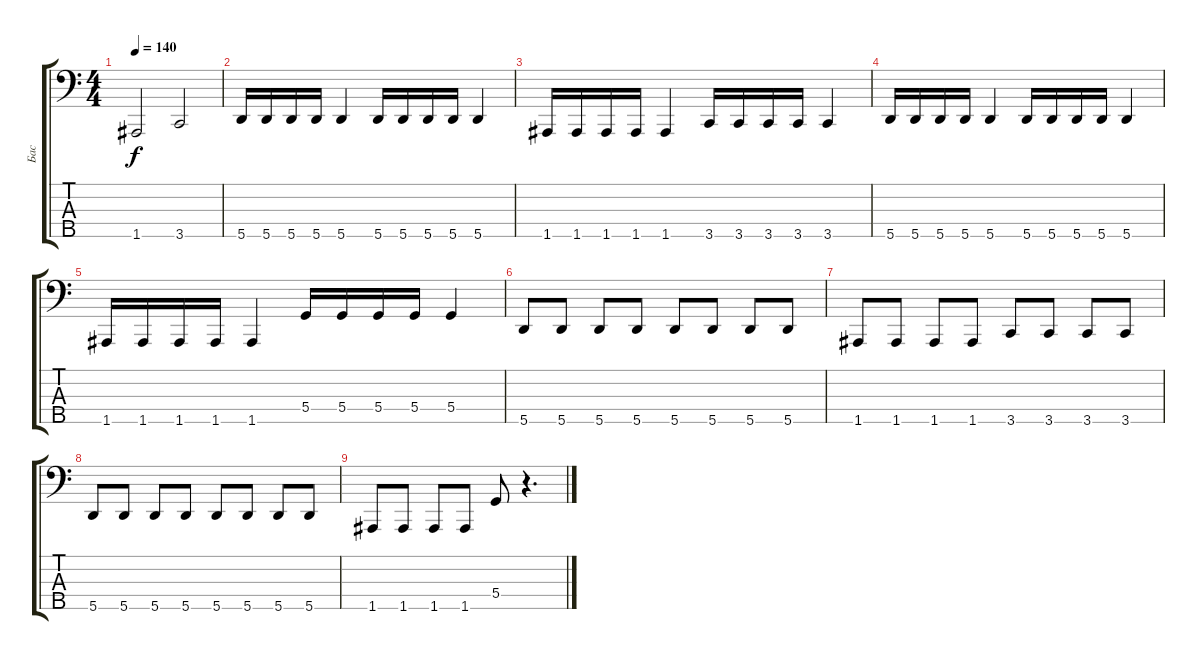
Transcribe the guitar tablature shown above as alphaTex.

\track ("Бас" "Бас") {instrument electricbassfinger}
\staff {score tabs}
\tuning (F2 C2 G1 D1 A0) {hide}
\ts (4 4)
\tempo 140
\clef f4
\ks c
1.5.2{dy f} 3.5.2 |
5.5.16 5.5.16 5.5.16 5.5.16 5.5.4 5.5.16 5.5.16 5.5.16 5.5.16 5.5.4 |
1.5.16 1.5.16 1.5.16 1.5.16 1.5.4 3.5.16 3.5.16 3.5.16 3.5.16 3.5.4 |
5.5.16 5.5.16 5.5.16 5.5.16 5.5.4 5.5.16 5.5.16 5.5.16 5.5.16 5.5.4 |
1.5.16 1.5.16 1.5.16 1.5.16 1.5.4 5.4.16 5.4.16 5.4.16 5.4.16 5.4.4 |
5.5.8 5.5.8 5.5.8 5.5.8 5.5.8 5.5.8 5.5.8 5.5.8 |
1.5.8 1.5.8 1.5.8 1.5.8 3.5.8 3.5.8 3.5.8 3.5.8 |
5.5.8 5.5.8 5.5.8 5.5.8 5.5.8 5.5.8 5.5.8 5.5.8 |
1.5.8 1.5.8 1.5.8 1.5.8 5.4.8 r.4{d}
